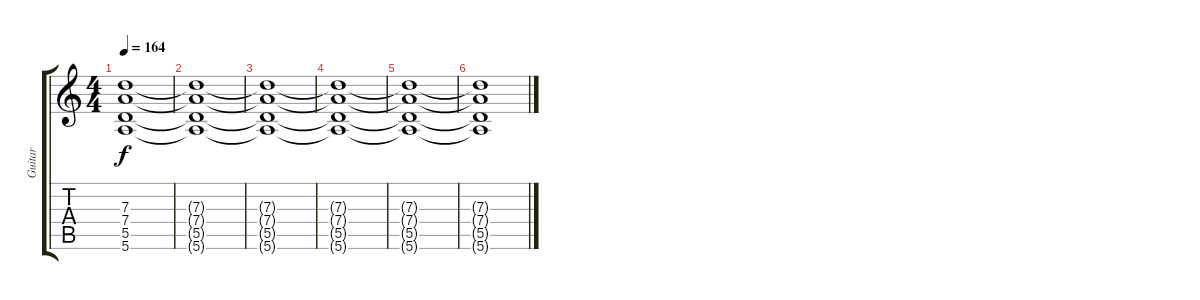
\track ("Guitar" "Guitar") {instrument overdrivenguitar}
\staff {score tabs}
\tuning (E4 B3 G3 D3 A2 E2) {hide}
\ts (4 4)
\tempo 164
\clef g2
\ks c
(7.3{t} 7.4{t} 5.5{t} 5.6{t}).1{dy f} |
(7.3{t} 7.4{t} 5.5{t} 5.6{t}).1 |
(7.3{t} 7.4{t} 5.5{t} 5.6{t}).1 |
(7.3{t} 7.4{t} 5.5{t} 5.6{t}).1 |
(7.3{t} 7.4{t} 5.5{t} 5.6{t}).1 |
(7.3{t} 7.4{t} 5.5{t} 5.6{t}).1
